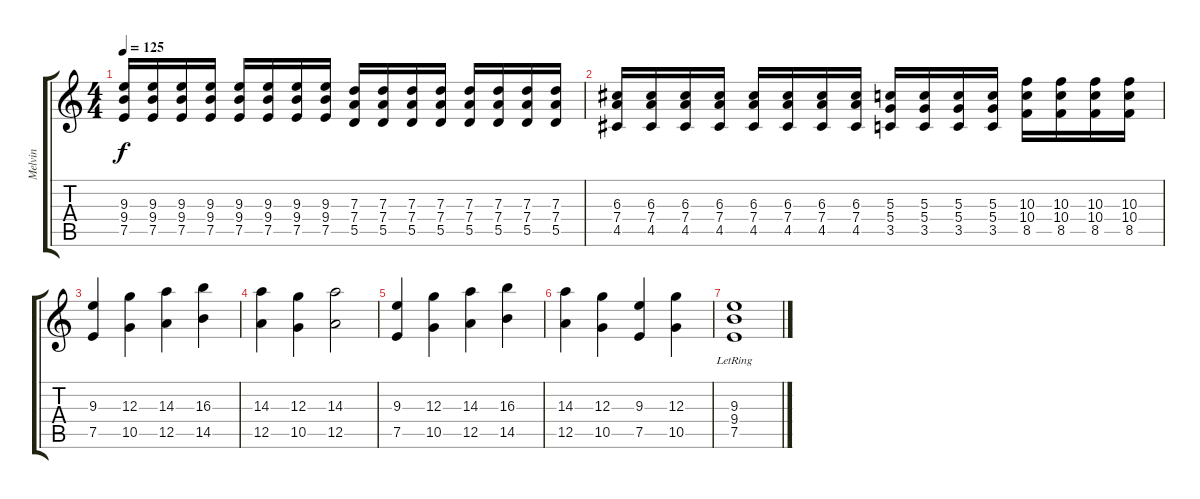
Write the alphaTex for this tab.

\track ("Melvin" "Melvin") {instrument distortionguitar}
\staff {score tabs}
\tuning (E4 B3 G3 D3 A2 E2) {hide}
\ts (4 4)
\tempo 125
\clef g2
\ks c
(9.3 9.4 7.5).16{dy f} (9.3 9.4 7.5).16 (9.3 9.4 7.5).16 (9.3 9.4 7.5).16 (9.3 9.4 7.5).16 (9.3 9.4 7.5).16 (9.3 9.4 7.5).16 (9.3 9.4 7.5).16 (7.3 7.4 5.5).16 (7.3 7.4 5.5).16 (7.3 7.4 5.5).16 (7.3 7.4 5.5).16 (7.3 7.4 5.5).16 (7.3 7.4 5.5).16 (7.3 7.4 5.5).16 (7.3 7.4 5.5).16 |
(6.3 7.4 4.5).16 (6.3 7.4 4.5).16 (6.3 7.4 4.5).16 (6.3 7.4 4.5).16 (6.3 7.4 4.5).16 (6.3 7.4 4.5).16 (6.3 7.4 4.5).16 (6.3 7.4 4.5).16 (5.3 5.4 3.5).16 (5.3 5.4 3.5).16 (5.3 5.4 3.5).16 (5.3 5.4 3.5).16 (10.3 10.4 8.5).16 (10.3 10.4 8.5).16 (10.3 10.4 8.5).16 (10.3 10.4 8.5).16 |
(9.3 7.5).4 (12.3 10.5).4 (14.3 12.5).4 (16.3 14.5).4 |
(14.3 12.5).4 (12.3 10.5).4 (14.3 12.5).2 |
(9.3 7.5).4 (12.3 10.5).4 (14.3 12.5).4 (16.3 14.5).4 |
(14.3 12.5).4 (12.3 10.5).4 (9.3 7.5).4 (12.3 10.5).4 |
(9.3{lr} 9.4{lr} 7.5{lr}).1
